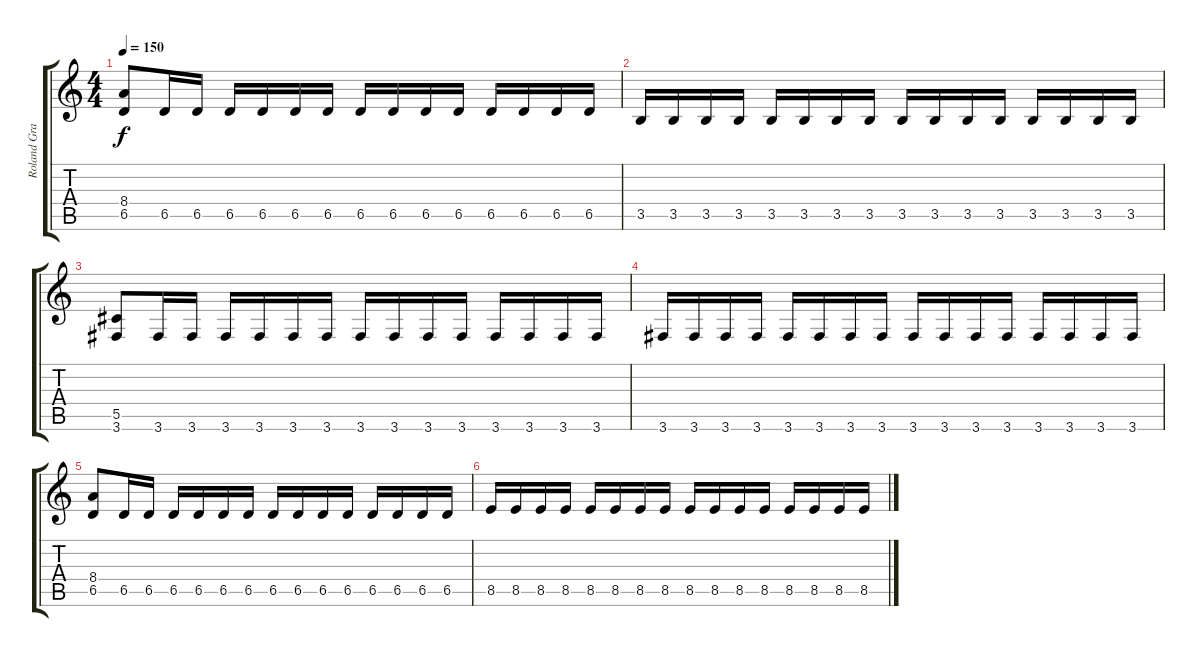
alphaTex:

\track ("Roland Grapow 2" "Roland Gra") {instrument distortionguitar}
\staff {score tabs}
\tuning (Eb4 Bb3 Gb3 Db3 Ab2 Eb2) {hide}
\ts (4 4)
\tempo 150
\clef g2
\ks c
(8.4 6.5).8{dy f} 6.5.16 6.5.16 6.5.16 6.5.16 6.5.16 6.5.16 6.5.16 6.5.16 6.5.16 6.5.16 6.5.16 6.5.16 6.5.16 6.5.16 |
3.5.16 3.5.16 3.5.16 3.5.16 3.5.16 3.5.16 3.5.16 3.5.16 3.5.16 3.5.16 3.5.16 3.5.16 3.5.16 3.5.16 3.5.16 3.5.16 |
(5.5 3.6).8{volume 10} 3.6.16 3.6.16 3.6.16 3.6.16 3.6.16 3.6.16 3.6.16 3.6.16 3.6.16 3.6.16 3.6.16 3.6.16 3.6.16 3.6.16 |
3.6.16{volume 8} 3.6.16 3.6.16 3.6.16 3.6.16 3.6.16 3.6.16 3.6.16 3.6.16 3.6.16 3.6.16 3.6.16 3.6.16 3.6.16 3.6.16 3.6.16 |
(8.4 6.5).8{volume 5} 6.5.16 6.5.16 6.5.16 6.5.16 6.5.16 6.5.16 6.5.16 6.5.16 6.5.16 6.5.16 6.5.16 6.5.16 6.5.16 6.5.16 |
8.5.16{volume 3} 8.5.16 8.5.16 8.5.16 8.5.16{volume 1} 8.5.16 8.5.16 8.5.16 8.5.16{volume 0} 8.5.16 8.5.16 8.5.16 8.5.16 8.5.16 8.5.16 8.5.16
